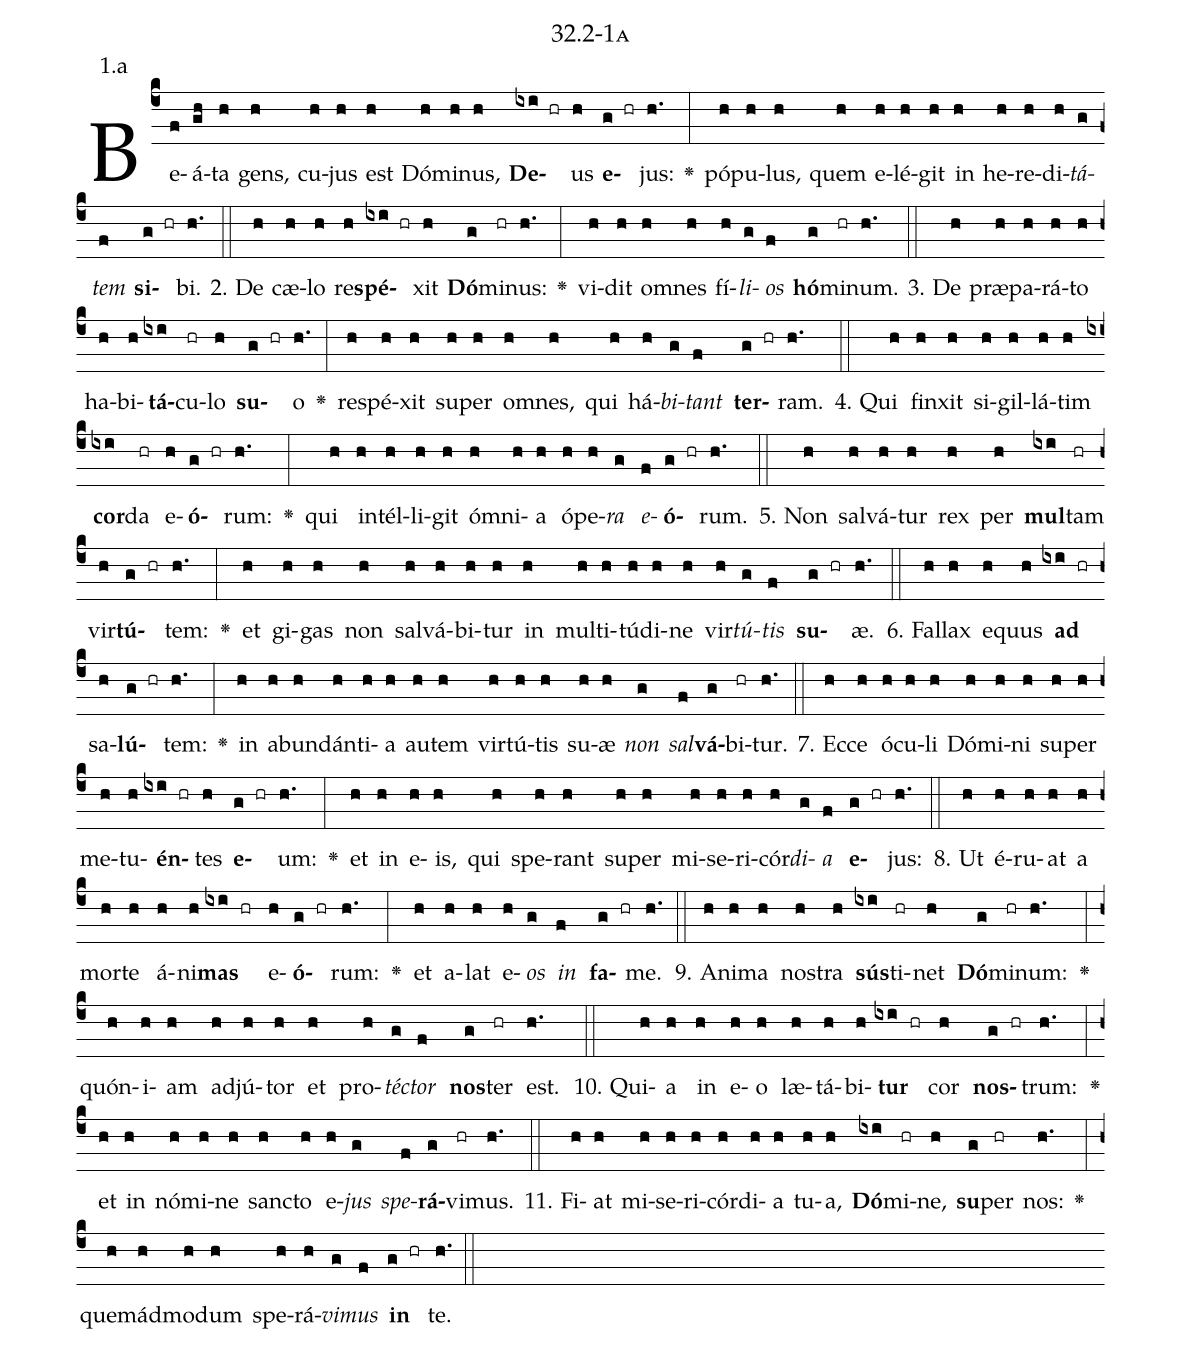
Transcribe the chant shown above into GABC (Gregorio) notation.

name: 32.2-1a;
annotation: 1.a;
%%
(c4)Be(f)á(gh)ta(h) gens,(h) cu(h)jus(h) est(h) Dó(h)mi(h)nus,(h) <b>De</b>(ixi hr)us(h) <b>e</b>(g hr)jus:(h.) <v>\greheightstar</v>(:) pó(h)pu(h)lus,(h) quem(h) e(h)lé(h)git(h) in(h) he(h)re(h)di(h)<i>tá</i>(g)<i>tem</i>(f) <b>si</b>(g hr)bi.(h.) (::)
2. De(h) cæ(h)lo(h) re(h)<b>spé</b>(ixi hr)xit(h) <b>Dó</b>(g)mi(hr)nus:(h.) <v>\greheightstar</v>(:) vi(h)dit(h) om(h)nes(h) fí(h)<i>li</i>(g)<i>os</i>(f) <b>hó</b>(g)mi(hr)num.(h.) (::)
3. De(h) præ(h)pa(h)rá(h)to(h) ha(h)bi(h)<b>tá</b>(ixi)cu(hr)lo(h) <b>su</b>(g hr)o(h.) <v>\greheightstar</v>(:) re(h)spé(h)xit(h) su(h)per(h) om(h)nes,(h) qui(h) há(h)<i>bi</i>(g)<i>tant</i>(f) <b>ter</b>(g hr)ram.(h.) (::)
4. Qui(h) fin(h)xit(h) si(h)gil(h)lá(h)tim(h) <b>cor</b>(ixi)da(hr) e(h)<b>ó</b>(g hr)rum:(h.) <v>\greheightstar</v>(:) qui(h) in(h)tél(h)li(h)git(h) óm(h)ni(h)a(h) ó(h)pe(h)<i>ra</i>(g) <i>e</i>(f)<b>ó</b>(g hr)rum.(h.) (::)
5. Non(h) sal(h)vá(h)tur(h) rex(h) per(h) <b>mul</b>(ixi)tam(hr) vir(h)<b>tú</b>(g hr)tem:(h.) <v>\greheightstar</v>(:) et(h) gi(h)gas(h) non(h) sal(h)vá(h)bi(h)tur(h) in(h) mul(h)ti(h)tú(h)di(h)ne(h) vir(h)<i>tú</i>(g)<i>tis</i>(f) <b>su</b>(g hr)æ.(h.) (::)
6. Fal(h)lax(h) e(h)quus(h) <b>ad</b>(ixi hr) sa(h)<b>lú</b>(g hr)tem:(h.) <v>\greheightstar</v>(:) in(h) ab(h)un(h)dán(h)ti(h)a(h) au(h)tem(h) vir(h)tú(h)tis(h) su(h)æ(h) <i>non</i>(g) <i>sal</i>(f)<b>vá</b>(g)bi(hr)tur.(h.) (::)
7. Ec(h)ce(h) ó(h)cu(h)li(h) Dó(h)mi(h)ni(h) su(h)per(h) me(h)tu(h)<b>én</b>(ixi hr)tes(h) <b>e</b>(g hr)um:(h.) <v>\greheightstar</v>(:) et(h) in(h) e(h)is,(h) qui(h) spe(h)rant(h) su(h)per(h) mi(h)se(h)ri(h)cór(h)<i>di</i>(g)<i>a</i>(f) <b>e</b>(g hr)jus:(h.) (::)
8. Ut(h) é(h)ru(h)at(h) a(h) mor(h)te(h) á(h)ni(h)<b>mas</b>(ixi hr) e(h)<b>ó</b>(g hr)rum:(h.) <v>\greheightstar</v>(:) et(h) a(h)lat(h) e(h)<i>os</i>(g) <i>in</i>(f) <b>fa</b>(g hr)me.(h.) (::)
9. A(h)ni(h)ma(h) nos(h)tra(h) <b>sús</b>(ixi)ti(hr)net(h) <b>Dó</b>(g)mi(hr)num:(h.) <v>\greheightstar</v>(:) quón(h)i(h)am(h) ad(h)jú(h)tor(h) et(h) pro(h)<i>téc</i>(g)<i>tor</i>(f) <b>nos</b>(g)ter(hr) est.(h.) (::)
10. Qui(h)a(h) in(h) e(h)o(h) læ(h)tá(h)bi(h)<b>tur</b>(ixi hr) cor(h) <b>nos</b>(g hr)trum:(h.) <v>\greheightstar</v>(:) et(h) in(h) nó(h)mi(h)ne(h) sanc(h)to(h) e(h)<i>jus</i>(g) <i>spe</i>(f)<b>rá</b>(g)vi(hr)mus.(h.) (::)
11. Fi(h)at(h) mi(h)se(h)ri(h)cór(h)di(h)a(h) tu(h)a,(h) <b>Dó</b>(ixi)mi(hr)ne,(h) <b>su</b>(g)per(hr) nos:(h.) <v>\greheightstar</v>(:) quem(h)ád(h)mo(h)dum(h) spe(h)rá(h)<i>vi</i>(g)<i>mus</i>(f) <b>in</b>(g hr) te.(h.) (::)
